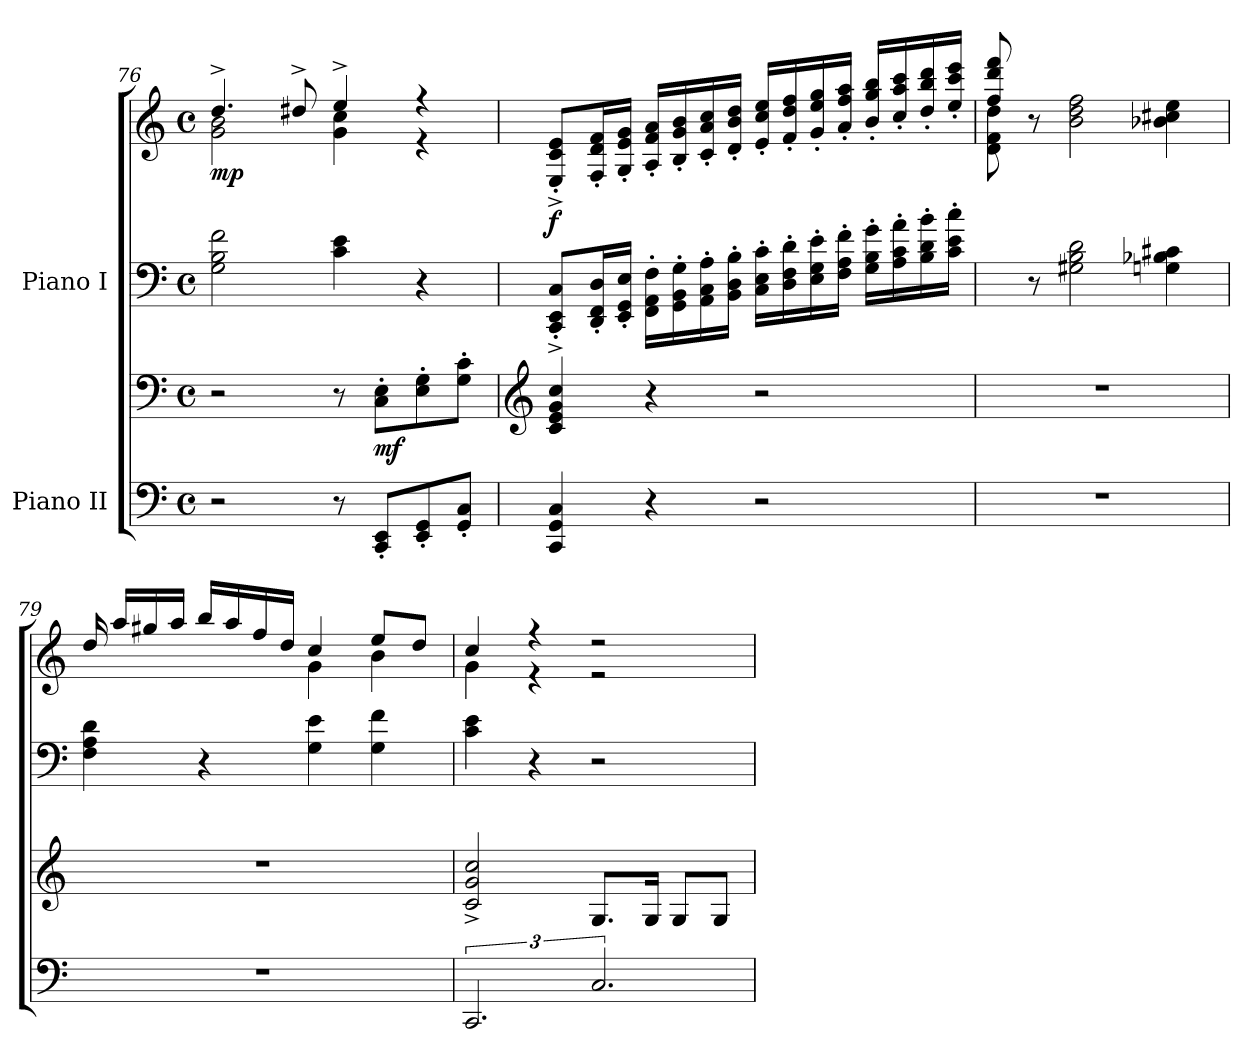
**kern	**kern	**dynam	**kern	**kern	**dynam
*part2	*part2	*part2	*part1	*part1	*part1
*staff4	*staff3	*staff3/4	*staff2	*staff1	*staff1/2
*I"Piano II	*	*	*I"Piano I	*	*
*clefF4	*clefF4	*	*clefF4	*clefG2	*
*k[]	*k[]	*	*k[]	*k[]	*
*M4/4	*M4/4	*	*M4/4	*M4/4	*
*met(c)	*met(c)	*	*met(c)	*met(c)	*
=76	=76	=76	=76	=76	=76
*	*	*	*	*^	*
!	!	!	!	!	!	!LO:DY:b
2r	2r	.	2G\ 2B\ 2f\	4.dd^/	2g\ 2b\	mp
.	.	.	.	8dd#X^/	.	.
8r	8r	.	4c\ 4e\	4ee^/	4g\ 4cc\	.
!	!	!LO:DY:b	!	!	!	!
8CC/' 8EE/'L	8C\' 8E\'L	mf	.	.	.	.
8EE/' 8GG/'	8E\' 8G\'	.	4r	4r	4r	.
8GG/' 8C/'J	8G\' 8c\'J	.	.	.	.	.
*	*	*	*	*v	*v	*
!!LO:PB:g=z
=77	=77	=77	=77	=77	=77
*	*clefG2	*	*	*	*
!	!	!	!	!	!LO:DY:b
4CC/ 4GG/ 4C/	4c/ 4e/ 4g/ 4cc/	.	8CC/'^ 8EE/'^ 8C/'^L	8E/'^ 8c/'^ 8e/'^L	f
.	.	.	16DD/' 16FF/' 16D/'L	16F/' 16d/' 16f/'L	.
.	.	.	16EE/' 16GG/' 16E/'JJ	16G/' 16e/' 16g/'JJ	.
4r	4r	.	16FF\' 16AA\' 16F\'LL	16A/' 16f/' 16a/'LL	.
.	.	.	16GG\' 16BB\' 16G\'	16B/' 16g/' 16b/'	.
.	.	.	16AA\' 16C\' 16A\'	16c/' 16a/' 16cc/'	.
.	.	.	16BB\' 16D\' 16B\'JJ	16d/' 16b/' 16dd/'JJ	.
2r	2r	.	16C\' 16E\' 16c\'LL	16e/' 16cc/' 16ee/'LL	.
.	.	.	16D\' 16F\' 16d\'	16f/' 16dd/' 16ff/'	.
.	.	.	16E\' 16G\' 16e\'	16g/' 16ee/' 16gg/'	.
.	.	.	16F\' 16A\' 16f\'JJ	16a/' 16ff/' 16aa/'JJ	.
.	.	.	16G\' 16B\' 16g\'LL	16b/' 16gg/' 16bb/'LL	.
.	.	.	16A\' 16c\' 16a\'	16cc/' 16aa/' 16ccc/'	.
.	.	.	16B\' 16d\' 16b\'	16dd/' 16bb/' 16ddd/'	.
.	.	.	16c\' 16e\' 16cc\'JJ	16ee/' 16ccc/' 16eee/'JJ	.
=78	=78	=78	=78	=78	=78
*	*	*	*	*^	*
1r	1r	.	8ryy	8ff/ 8ddd/ 8fff/	8d\ 8f\ 8dd\	.
.	.	.	8r	8r	2..ryy	.
!	!	!	!	!	!	!LO:DY:b=2
!	!	!	!	!	!	!LO:DY:n=1:b
.	.	.	2G#X\ 2B\ 2d\	2b\ 2dd\ 2ff\	.	mp mf
.	.	.	4Gn\ 4B-X\ 4c#X\	4b-X\ 4cc#X\ 4ee\	.	.
=79	=79	=79	=79	=79	=79	=79
1r	1r	.	4F\ 4A\ 4d\	16dd/	2ryy	.
.	.	.	.	16aa/LL	.	.
.	.	.	.	16gg#X/	.	.
.	.	.	.	16aa/JJ	.	.
.	.	.	4r	16bb/LL	.	.
.	.	.	.	16aa/	.	.
.	.	.	.	16ff/	.	.
.	.	.	.	16dd/JJ	.	.
.	.	.	4G\ 4e\	4cc/	4g\	.
.	.	.	4G\ 4f\	8ee/L	4b\	.
.	.	.	.	8dd/J	.	.
!!LO:LB:g=z	!!
=80	=80	=80	=80	=80	=80	=80
!	!	!LO:DY:b=2	!	!	!	!
!	!	!LO:DY:n=1:b	!	!	!	!
3.CC	2c/^ 2g/^ 2cc/^	mp fp	4c\ 4e\	4cc/	4g\	.
.	.	.	4r	4r	4r	.
3.C	8.G/L	.	2r	2r	2r	.
.	16G/Jk	.	.	.	.	.
.	8G/L	.	.	.	.	.
.	8G/J	.	.	.	.	.
*	*	*	*	*v	*v	*
=	=	=	=	=	=
*-	*-	*-	*-	*-	*-
